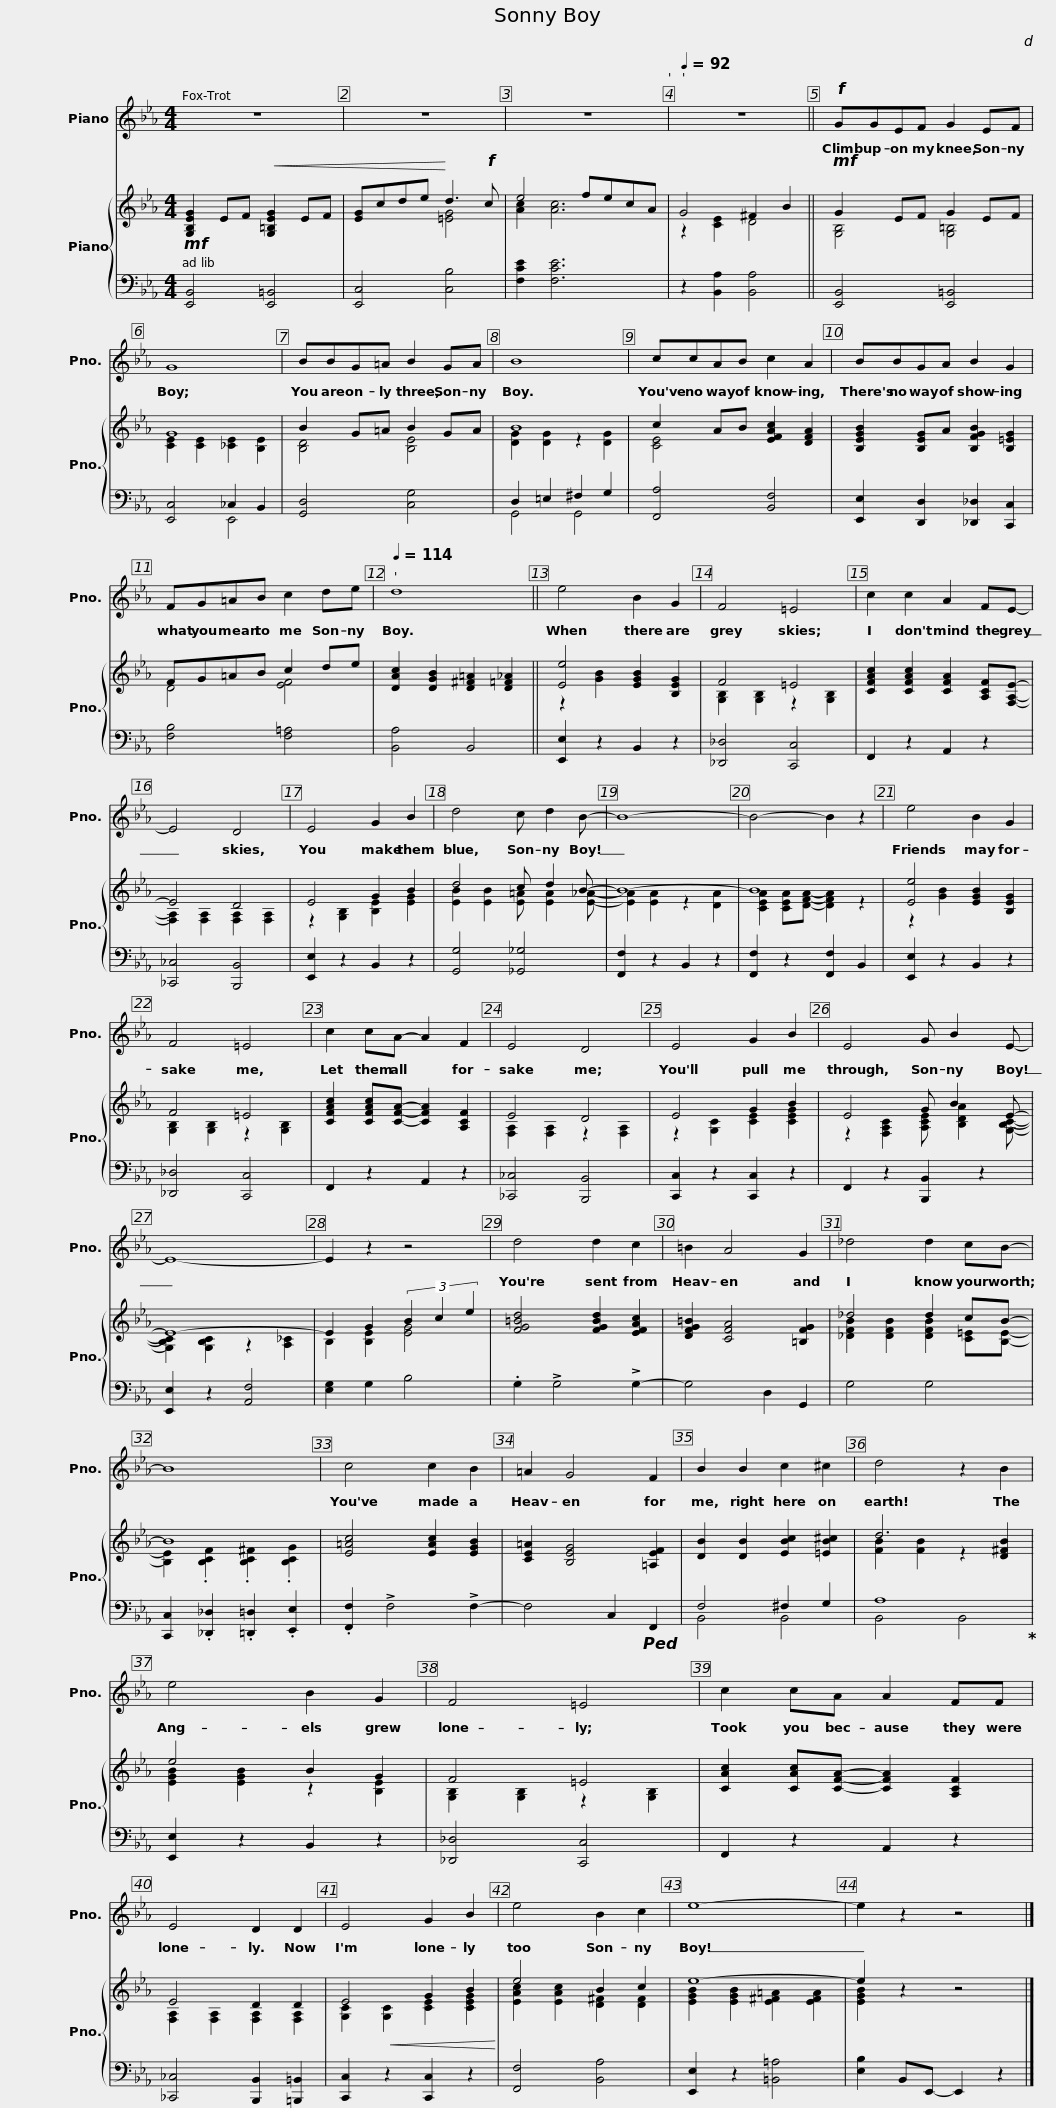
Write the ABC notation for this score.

X:1
%%score 1 { ( 2 4 ) | ( 3 5 ) }
L:1/8
M:4/4
I:linebreak $
K:Eb
V:1 treble
V:2 treble
V:4 treble
V:3 bass
V:5 bass
V:1
 z8 | z8 | z8[Q:1/4=172][Q:1/4=172] |[Q:1/4=92] z8 ||$!f! GGEF G2 EF | %5
 G8 | BBG=A B2 GA | B8 |$ ccAB c2 A2 | BBGA B2 G2 | %10
 FG=AB c2 de |$[Q:1/4=114] d8 || e4 B2 G2 | F4 =E4 | c2 c2 A2 FE- | %15
 E4 D4 |$ E4 G2 B2 | d4 c d2 B- | B8- | B4- B2 z2 | %20
 e4 B2 G2 |$ F4 =E4 | c2 cA- A2 F2 | E4 D4 | E4 G2 B2 | %25
 E4 G B2 E- |$ E8- | E2 z2 z4 | d4 d2 c2 | =B2 A4 G2 | %30
 _d4 d2 cB- |$ B8 | c4 c2 B2 | =A2 G4 F2 | B2 B2 c2 ^c2 | %35
 d4 z2 B2 |$ e4 B2 G2 | F4 =E4 | c2 cA A2 FF | E4 D2 D2 | %40
 E4 G2 B2 |$ e4 B2 c2 | e8- | e2 z2 z4 |] %44
V:2
!mf! [G,B,EG]2 EF!<(! [G,=B,EG]2 EF | [EG]cde!<)! d3!f! c | e4 fecA | G4 ^F2 B2 ||$!mf! G2 EF G2 EF | %5
 G8 | B2 G=A B2 GA | B8 |$ c2 AB [EFAc]2 [DFA]2 | [B,EGB]2 [B,EG]A [B,FGB]2 [B,=EG]2 | %10
 FG=AB c2 de |$ [DAc]2 [DGB]2 [D^F=A]2 [D=F_A]2 || [Ee]4 [EGB]2 [B,EG]2 | F4 =E4 | [CFAc]2 [CFAc]2 [CFA]2 [A,CF][F,A,E]- | %15
 E4 D4 |$ E4 G2 B2 | d4 c d2 B- | B8- | B8 | %20
 [Ee]4 [EGB]2 [B,EG]2 |$ F4 =E4 | [CFAc]2 [CFAc][CFA]- [CFA]2 [A,CF]2 | E4 D4 | E4 G2 B2 | %25
 E4 G B2 E- |$ E8- | E2 G2 (3B2 c2 e2 | [FG=Bd]4 [FGBd]2 [EFAc]2 | [DFG=B]2 [CFA]4 [=B,FG]2 | %30
 _d4 d2 cB- |$ B8 | [E=Ac]4 [EAc]2 [EGB]2 | [CE=A]2 [B,EG]4 [=A,EF]2 | [DB]2 [DB]2 [EBc]2 [=EB^c]2 | %35
 d6 [D^FB]2 |$ e4 B2 G2 | F4 =E4 | [CAc]2 [CAc][CFA]- [CFA]2 [A,CF]2 | E4 D2 D2 | %40
 E4 G2 B2 |$ e4 B2 c2 | e8- | e2 z2 z4 |] %44
V:3
 [E,,B,,]4 [E,,=B,,]4 | [E,,C,]4 [C,B,]4 | [F,CE]2 [F,CE]6 | z2 [B,,A,]2 [B,,A,]4 ||$ [E,,B,,]4 [E,,=B,,]4 | %5
 [E,,C,]4 _C,2 B,,2 | [G,,D,]4 [C,G,]4 | D,2 =E,2 ^F,2 G,2 |$ [F,,A,]4 [B,,F,]4 | [E,,E,]2 [D,,D,]2 [_D,,_D,]2 [C,,C,]2 | %10
 [F,B,]4 [F,=A,]4 |$ [B,,A,]4 B,,4 || [E,,E,]2 z2 B,,2 z2 | [_D,,_D,]4 [C,,C,]4 | F,,2 z2 A,,2 z2 | %15
 [_C,,_C,]4 [B,,,B,,]4 |$ [E,,E,]2 z2 B,,2 z2 | [G,,G,]4 [_G,,_G,]4 | [F,,F,]2 z2 B,,2 z2 | [F,,F,]2 z2 [F,,F,]2 B,,2 | %20
 [E,,E,]2 z2 B,,2 z2 |$ [_D,,_D,]4 [C,,C,]4 | F,,2 z2 A,,2 z2 | [_C,,_C,]4 [B,,,B,,]4 | [C,,C,]2 z2 [C,,C,]2 z2 | %25
 F,,2 z2 [B,,,B,,]2 z2 |$ [E,,E,]2 z2 [A,,F,]4 | [E,G,]2 G,2 B,4 | .G,2 !>!G,4 !>!G,2- | G,4 D,2 G,,2 | %30
 G,4 G,4 |$ [C,,C,]2 .[_D,,_D,]2 .[=D,,=D,]2 .[E,,E,]2 | .[F,,F,]2 !>!F,4 !>!F,2- | F,4 C,2!ped! F,,2 | F,4 ^F,2 G,2 | %35
 A,8!ped-up! |$ [E,,E,]2 z2 B,,2 z2 | [_D,,_D,]4 [C,,C,]4 | F,,2 z2 A,,2 z2 | [_C,,_C,]4 [B,,,B,,]2 [=B,,,=B,,]2 | %40
 [C,,C,]2 z2 [C,,C,]2 z2 |$ [F,,F,]4 [B,,A,]4 | [E,,E,]2 z2 [=B,,=A,]4 | [E,B,]2 B,,E,,- E,,2 z2 |] %44
V:4
 x8 | x4 [=EG]4 | [Ac]2 [Ac]6 | z2 [CE]2 D4 ||$ [G,B,]4 [G,=B,]4 | %5
 [CE]2 [CE]2 [_CE]2 [B,E]2 | [B,D]4 [B,E]4 | [DG]2 [DG]2 z2 [DG]2 |$ [CE]4 x4 | x8 | %10
 D4 [EF]4 |$ x8 || z2 [GB]2 x4 | [G,B,]2 [G,B,]2 z2 [G,B,]2 | x8 | %15
 [F,A,]2 [F,A,]2 [F,A,]2 [F,A,]2 |$ z2 [G,B,]2 [B,E]2 [EG]2 | [EB]2 [EB]2 [E=A] [EA]2 [E_A]- | [EA]2 [EA]2 z2 [DA]2 | [CEA]2 [CEA][DFA]- [DFA]2 z2 | %20
 z2 [GB]2 x4 |$ [G,B,]2 [G,B,]2 z2 [G,B,]2 | x8 | [F,A,]2 [F,A,]2 z2 [F,A,]2 | z2 [G,C]2 [CE]2 [CEG]2 | %25
 z2 [F,A,C]2 [A,CE] [B,DA]2 [G,B,C]- |$ [G,B,C]2 [G,B,C]2 z2 [A,_C]2 | B,2 [B,E]2 [EG]4 | x8 | x8 | %30
 [_DFB]2 [DFB]2 [DFB]2 [C=E][B,E]- |$ [B,E]2 .[B,CF]2 .[B,C^F]2 .[B,CG]2 | x8 | x8 | x8 | %35
 [FB]2 [FB]2 z2 x2 |$ [EGB]2 [EGB]2 z2 [B,E]2 | [G,B,]2 [G,B,]2 z2 [G,B,]2 | x8 | [F,A,]2 [F,A,]2 [F,A,]2 [F,A,]2 | %40
 [G,C]2!<(! [G,C]2 [CE]2 [CEG]2!<)! |$ [EAc]2 [EAc]2 [D^F]2 [DF]2 | [EGB]2 [EGB]2 [E^F=A]2 [EFA]2 | [EGB]2 x6 |] %44
V:5
 x8 | x8 | x8 | x8 ||$ x8 | %5
 x4 E,,4 | x8 | G,,4 G,,4 |$ x8 | x8 | %10
 x8 |$ x8 || x8 | x8 | x8 | %15
 x8 |$ x8 | x8 | x8 | x8 | %20
 x8 |$ x8 | x8 | x8 | x8 | %25
 x8 |$ x8 | x8 | x8 | x8 | %30
 x8 |$ x8 | x8 | x8 | B,,4 B,,4 | %35
 B,,4 B,,4 |$ x8 | x8 | x8 | x8 | %40
 x8 |$ x8 | x8 | x8 |] %44
